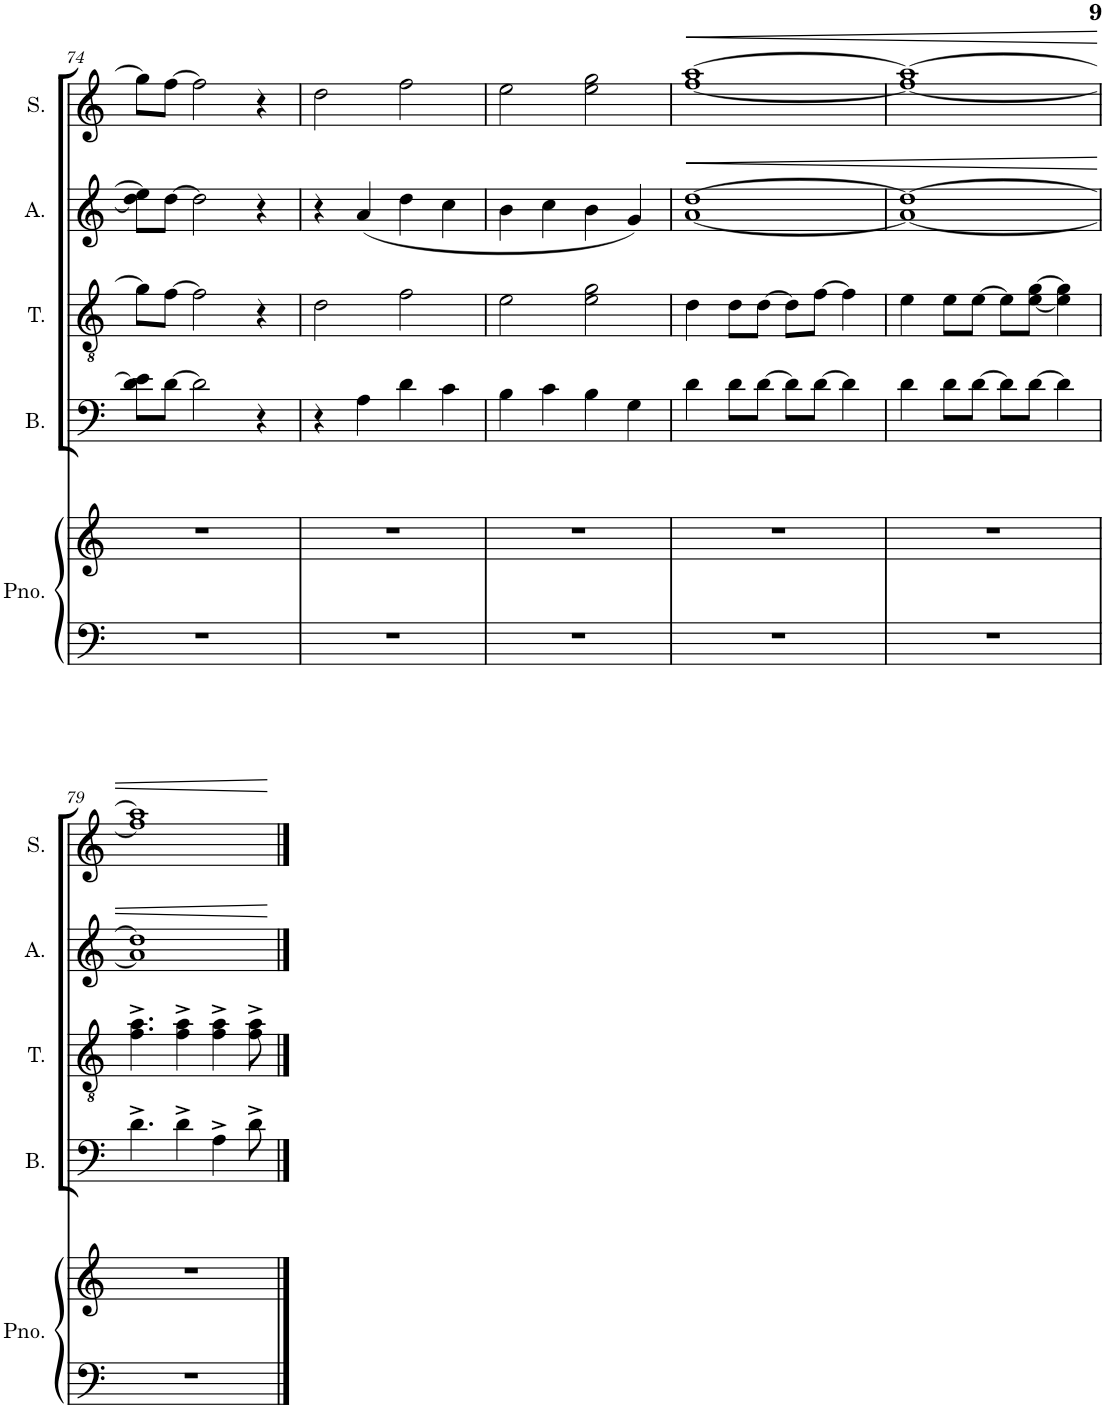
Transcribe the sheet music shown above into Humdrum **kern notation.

**kern	**kern	**kern	**kern	**kern	**dynam	**kern	**dynam
*part5	*part5	*part4	*part3	*part2	*part2	*part1	*part1
*staff6	*staff5	*staff4	*staff3	*staff2	*staff2	*staff1	*staff1
*I"Piano	*	*I"Bass	*I"Tenor	*I"Alto	*	*I"Soprano	*
*I'Pno.	*	*I'B.	*I'T.	*I'A.	*	*I'S.	*
!!LO:PB:g=z
*clefF4	*clefG2	*clefF4	*clefGv2	*clefG2	*	*clefG2	*
*k[]	*k[]	*k[]	*k[]	*k[]	*	*k[]	*
*M4/4	*M4/4	*M4/4	*M4/4	*M4/4	*	*M4/4	*
=74	=74	=74	=74	=74	=74	=74	=74
1r	1r	8d\] 8e\L	8g\L]	8dd\] 8ee\]L	.	8gg\L]	.
.	.	[8d\J	[8f\J	[8dd\J	.	[8ff\J	.
.	.	2d\]	2f\]	2dd\]	.	2ff\]	.
.	.	4r	4r	4r	.	4r	.
=75	=75	=75	=75	=75	=75	=75	=75
1r	1r	4r	2d\	4r	.	2dd\	.
.	.	4A\	.	(<4a/	.	.	.
.	.	4d\	2f\	4dd\	.	2ff\	.
.	.	4c\	.	4cc\	.	.	.
=76	=76	=76	=76	=76	=76	=76	=76
1r	1r	4B\	2e\	4b\	.	2ee\	.
.	.	4c\	.	4cc\	.	.	.
.	.	4B\	2e\ 2g\	4b\	.	2ee\ 2gg\	.
.	.	4G\	.	4g/)	.	.	.
=77	=77	=77	=77	=77	=77	=77	=77
!	!	!	!	!	!LO:HP:b	!	!LO:HP:b
1r	1r	4d\	4d\	[1a [1dd	<	[1ff [1aa	<
.	.	8d\L	8d\L	.	.	.	.
.	.	[8d\J	[8d\J	.	.	.	.
.	.	8d\L]	8d\L]	.	.	.	.
.	.	[8d\J	[8f\J	.	.	.	.
.	.	4d\]	4f\]	.	.	.	.
=78	=78	=78	=78	=78	=78	=78	=78
1r	1r	4d\	4e\	1a_ 1dd_	.	1ff_ 1aa_	.
.	.	8d\L	8e\L	.	.	.	.
.	.	[8d\J	[8e\J	.	.	.	.
.	.	8d\L]	8e\L]	.	.	.	.
.	.	[8d\J	[8e\ [8g\J	.	.	.	.
.	.	4d\]	4e\] 4g\]	.	.	.	.
!!LO:LB:g=z
=79	=79	=79	=79	=79	=79	=79	=79
1r	1r	4.d^\	4.f\^ 4.a\^	1a] 1dd]	.	1ff] 1aa]	.
.	.	4d^\	4f\^ 4a\^	.	.	.	.
.	.	4A^\	4f\^ 4a\^	.	.	.	.
.	.	8d^\	8f\^ 8a\^	.	.	.	.
.	.	.	.	.	[	.	[
==	==	==	==	==	==	==	==
*-	*-	*-	*-	*-	*-	*-	*-
